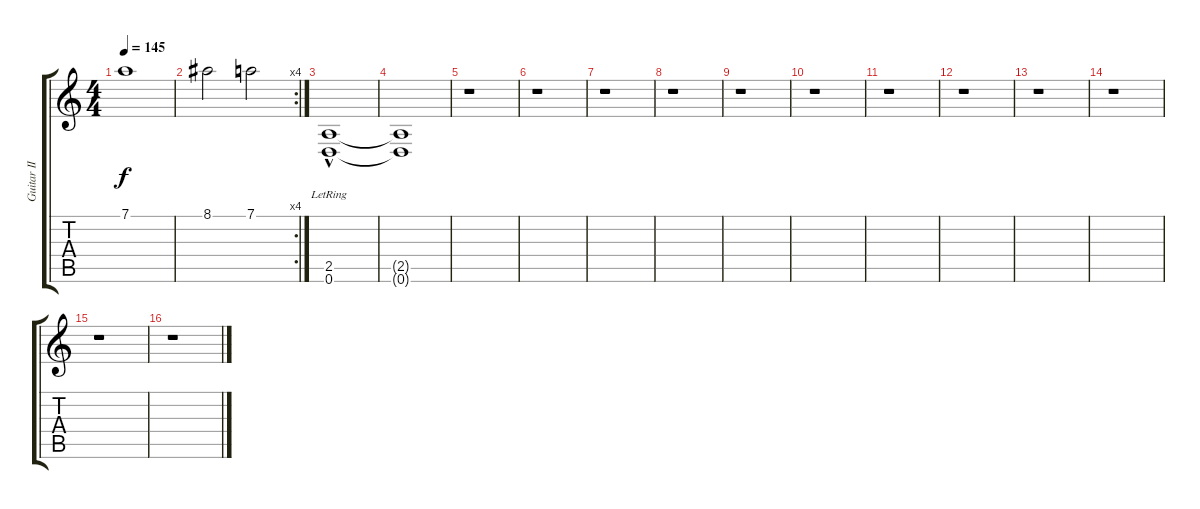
\track ("Guitar II" "Guitar II") {instrument distortionguitar}
\staff {score tabs}
\tuning (D4 A3 F3 C3 G2 D2) {hide}
\ts (4 4)
\tempo 145
\clef g2
\ks c
7.1{t}.1{dy f} |
\rc 4
8.1.2 7.1.2 |
(2.5{hac lr} 0.6{hac lr}).1 |
(2.5{t} 0.6{t}).1 |
r.1 |
r.1 |
r.1 |
r.1 |
r.1 |
r.1 |
r.1 |
r.1 |
r.1 |
r.1 |
r.1 |
r.1
